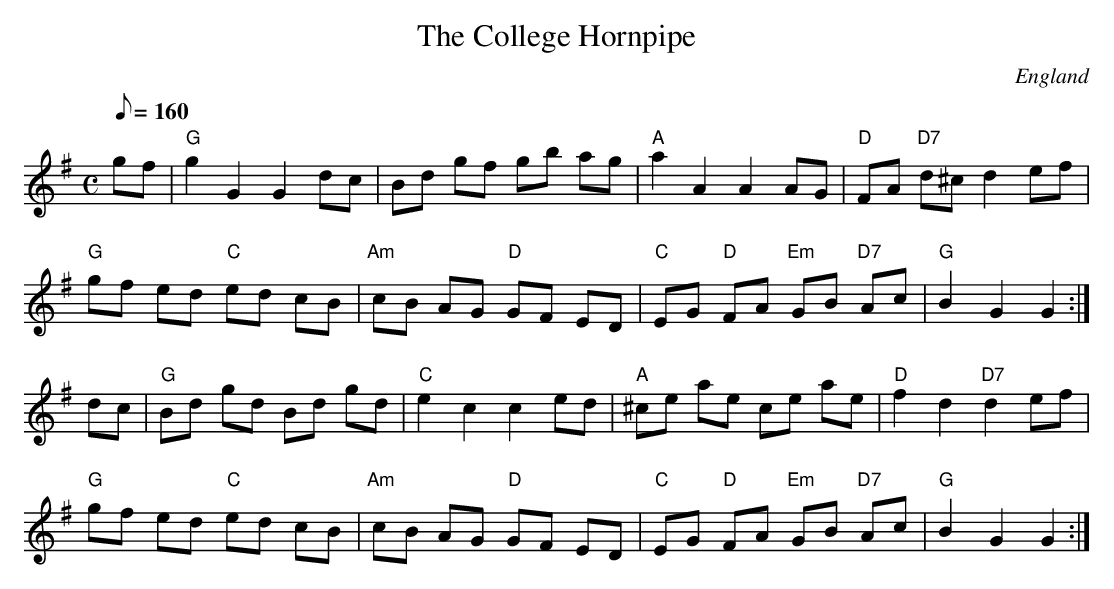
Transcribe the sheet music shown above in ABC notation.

X:1
T:College Hornpipe, The
M:C
L:1/8
Q:160
O:England
K:G
gf | "G" g2 G2 G2 dc | Bd gf gb ag | "A" a2 A2 A2 AG |\
   "D" FA "D7" d^c d2 ef |
   "G" gf ed "C" ed cB | "Am" cB AG "D" GF ED |\
    "C" EG "D" FA "Em" GB "D7" Ac | "G" B2 G2 G2 :|
dc | "G" Bd gd Bd gd | "C" e2 c2 c2 ed | "A" ^ce ae ce ae |\
    "D" f2 d2 "D7" d2 ef |
"G" gf ed "C" ed cB | "Am" cB AG "D" GF ED |\
    "C" EG "D" FA "Em" GB "D7" Ac | "G" B2 G2 G2 :|
